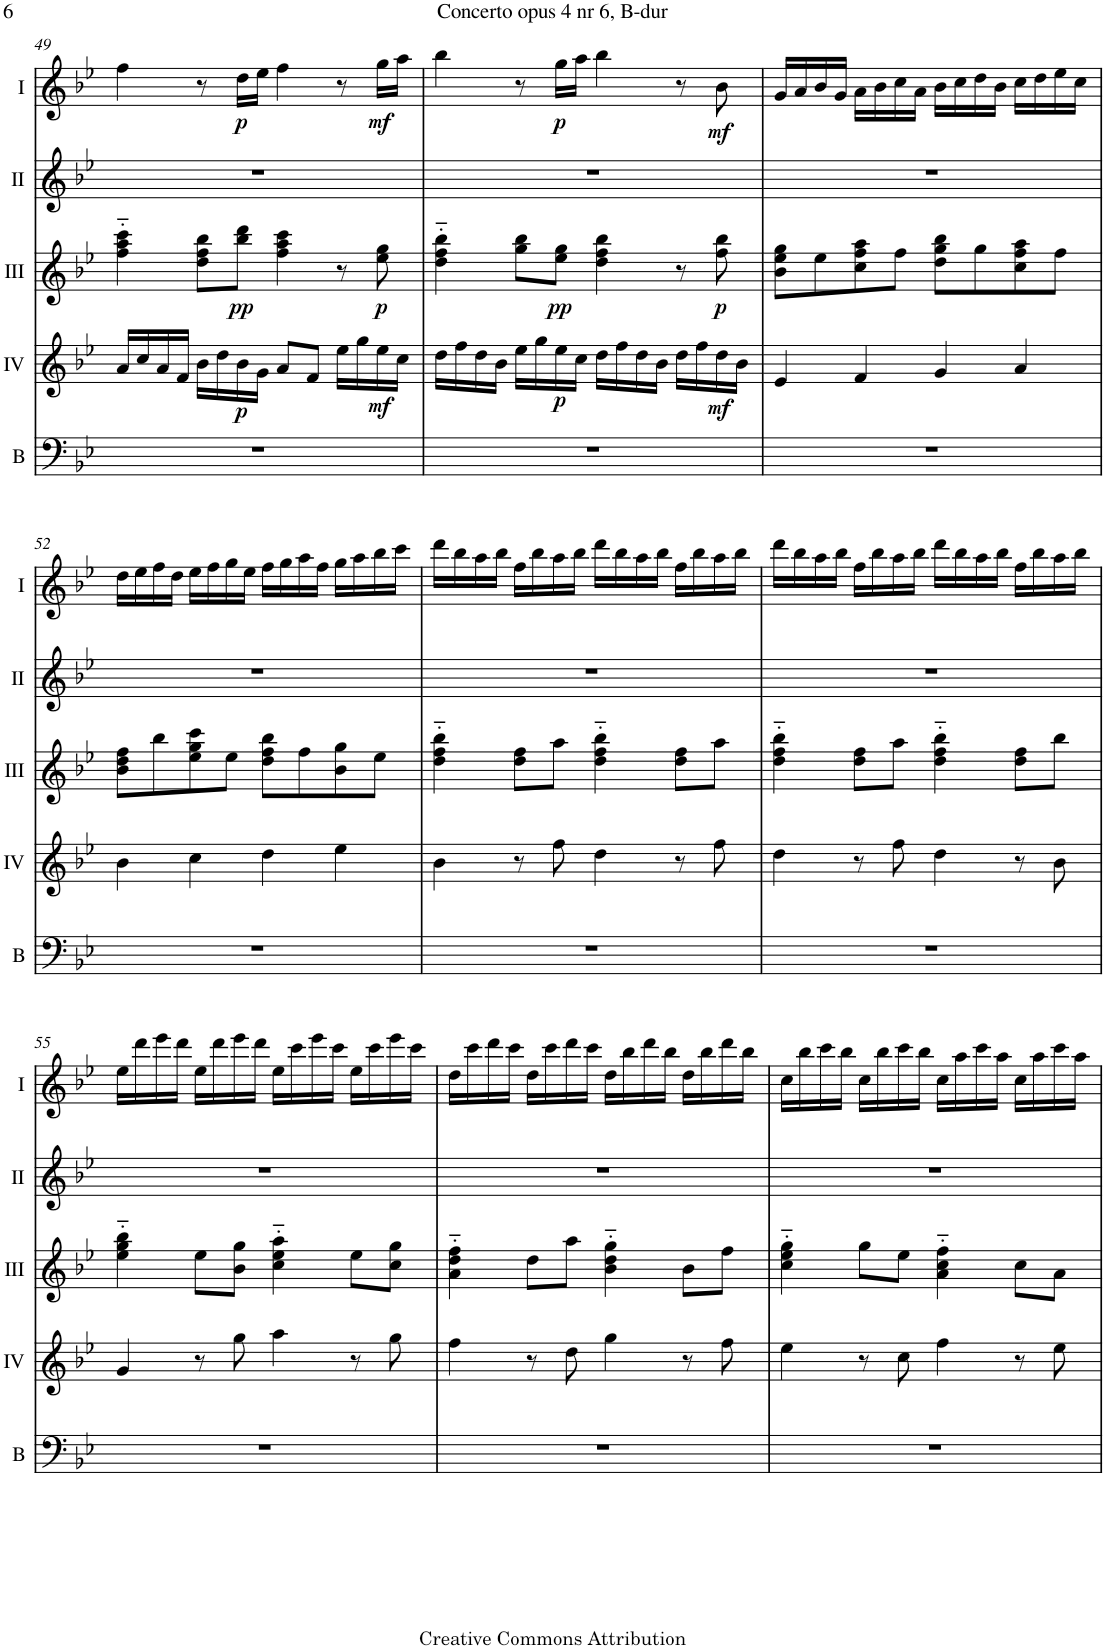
**kern	**kern	**dynam	**kern	**dynam	**kern	**kern	**dynam
*part5	*part4	*part4	*part3	*part3	*part2	*part1	*part1
*staff5	*staff4	*staff4	*staff3	*staff3	*staff2	*staff1	*staff1
*I"Bass	*I"Acc. 4	*	*I"Acc. 3	*	*I"Acc. 2	*I"Acc. 1	*
*I'B	*	*	*	*	*	*	*
!!LO:PB:g=z
*clefF4	*clefG2	*	*clefG2	*	*clefG2	*clefG2	*
*Trd7c12	*Trd7c12	*	*	*	*	*	*
*k[b-e-]	*k[b-e-]	*	*k[b-e-]	*	*k[b-e-]	*k[b-e-]	*
*M4/4	*M4/4	*	*M4/4	*	*M4/4	*M4/4	*
*met(c)	*met(c)	*	*met(c)	*	*met(c)	*met(c)	*
=49	=49	=49	=49	=49	=49	=49	=49
1r	16a/LL	.	4f\'~ 4a\'~ 4cc\'~	.	1r	4ff\	.
.	16cc/	.	.	.	.	.	.
.	16a/	.	.	.	.	.	.
.	16f/JJ	.	.	.	.	.	.
.	16b-\LL	.	8d\ 8f\ 8b-\L	.	.	8r	.
.	16dd\	.	.	.	.	.	.
!	!	!LO:DY:b	!	!LO:DY:b	!	!	!LO:DY:b
.	16b-\	p	8b-\ 8dd\J	pp	.	16dd\LL	p
.	16g\JJ	.	.	.	.	16ee-\JJ	.
.	8a/L	.	4f\ 4a\ 4cc\	.	.	4ff\	.
.	8f/J	.	.	.	.	.	.
.	16ee-\LL	.	8r	.	.	8r	.
.	16gg\	.	.	.	.	.	.
!	!	!LO:DY:b	!	!LO:DY:b	!	!	!LO:DY:b
.	16ee-\	mf	8e-\ 8g\	p	.	16gg\LL	mf
.	16cc\JJ	.	.	.	.	16aa\JJ	.
=50	=50	=50	=50	=50	=50	=50	=50
1r	16dd\LL	.	4d\'~ 4f\'~ 4b-\'~	.	1r	4bb-\	.
.	16ff\	.	.	.	.	.	.
.	16dd\	.	.	.	.	.	.
.	16b-\JJ	.	.	.	.	.	.
.	16ee-\LL	.	8g\ 8b-\L	.	.	8r	.
.	16gg\	.	.	.	.	.	.
!	!	!LO:DY:b	!	!LO:DY:b	!	!	!LO:DY:b
.	16ee-\	p	8e-\ 8g\J	pp	.	16gg\LL	p
.	16cc\JJ	.	.	.	.	16aa\JJ	.
.	16dd\LL	.	4d\ 4f\ 4b-\	.	.	4bb-\	.
.	16ff\	.	.	.	.	.	.
.	16dd\	.	.	.	.	.	.
.	16b-\JJ	.	.	.	.	.	.
.	16dd\LL	.	8r	.	.	8r	.
.	16ff\	.	.	.	.	.	.
!	!	!LO:DY:b	!	!LO:DY:b	!	!	!LO:DY:b
.	16dd\	mf	8f\ 8b-\	p	.	8b-\	mf
.	16b-\JJ	.	.	.	.	.	.
=51	=51	=51	=51	=51	=51	=51	=51
1r	4e-/	.	8B-\ 8e-\ 8g\L	.	1r	16g/LL	.
.	.	.	.	.	.	16a/	.
.	.	.	8e-\	.	.	16b-/	.
.	.	.	.	.	.	16g/JJ	.
.	4f/	.	8c\ 8f\ 8a\	.	.	16a\LL	.
.	.	.	.	.	.	16b-\	.
.	.	.	8f\J	.	.	16cc\	.
.	.	.	.	.	.	16a\JJ	.
.	4g/	.	8d\ 8g\ 8b-\L	.	.	16b-\LL	.
.	.	.	.	.	.	16cc\	.
.	.	.	8g\	.	.	16dd\	.
.	.	.	.	.	.	16b-\JJ	.
.	4a/	.	8c\ 8f\ 8a\	.	.	16cc\LL	.
.	.	.	.	.	.	16dd\	.
.	.	.	8f\J	.	.	16ee-\	.
.	.	.	.	.	.	16cc\JJ	.
!!LO:LB:g=z
=52	=52	=52	=52	=52	=52	=52	=52
1r	4b-\	.	8B-\ 8d\ 8f\L	.	1r	16dd\LL	.
.	.	.	.	.	.	16ee-\	.
.	.	.	8b-\	.	.	16ff\	.
.	.	.	.	.	.	16dd\JJ	.
.	4cc\	.	8e-\ 8g\ 8cc\	.	.	16ee-\LL	.
.	.	.	.	.	.	16ff\	.
.	.	.	8e-\J	.	.	16gg\	.
.	.	.	.	.	.	16ee-\JJ	.
.	4dd\	.	8d\ 8f\ 8b-\L	.	.	16ff\LL	.
.	.	.	.	.	.	16gg\	.
.	.	.	8f\	.	.	16aa\	.
.	.	.	.	.	.	16ff\JJ	.
.	4ee-\	.	8B-\ 8g\	.	.	16gg\LL	.
.	.	.	.	.	.	16aa\	.
.	.	.	8e-\J	.	.	16bb-\	.
.	.	.	.	.	.	16ccc\JJ	.
=53	=53	=53	=53	=53	=53	=53	=53
1r	4b-\	.	4d\'~ 4f\'~ 4b-\'~	.	1r	16ddd\LL	.
.	.	.	.	.	.	16bb-\	.
.	.	.	.	.	.	16aa\	.
.	.	.	.	.	.	16bb-\JJ	.
.	8r	.	8d\ 8f\L	.	.	16ff\LL	.
.	.	.	.	.	.	16bb-\	.
.	8ff\	.	8a\J	.	.	16aa\	.
.	.	.	.	.	.	16bb-\JJ	.
.	4dd\	.	4d\'~ 4f\'~ 4b-\'~	.	.	16ddd\LL	.
.	.	.	.	.	.	16bb-\	.
.	.	.	.	.	.	16aa\	.
.	.	.	.	.	.	16bb-\JJ	.
.	8r	.	8d\ 8f\L	.	.	16ff\LL	.
.	.	.	.	.	.	16bb-\	.
.	8ff\	.	8a\J	.	.	16aa\	.
.	.	.	.	.	.	16bb-\JJ	.
=54	=54	=54	=54	=54	=54	=54	=54
1r	4dd\	.	4d\'~ 4f\'~ 4b-\'~	.	1r	16ddd\LL	.
.	.	.	.	.	.	16bb-\	.
.	.	.	.	.	.	16aa\	.
.	.	.	.	.	.	16bb-\JJ	.
.	8r	.	8d\ 8f\L	.	.	16ff\LL	.
.	.	.	.	.	.	16bb-\	.
.	8ff\	.	8a\J	.	.	16aa\	.
.	.	.	.	.	.	16bb-\JJ	.
.	4dd\	.	4d\'~ 4f\'~ 4b-\'~	.	.	16ddd\LL	.
.	.	.	.	.	.	16bb-\	.
.	.	.	.	.	.	16aa\	.
.	.	.	.	.	.	16bb-\JJ	.
.	8r	.	8d\ 8f\L	.	.	16ff\LL	.
.	.	.	.	.	.	16bb-\	.
.	8b-\	.	8b-\J	.	.	16aa\	.
.	.	.	.	.	.	16bb-\JJ	.
!!LO:LB:g=z
=55	=55	=55	=55	=55	=55	=55	=55
1r	4g/	.	4e-\'~ 4g\'~ 4b-\'~	.	1r	16ee-\LL	.
.	.	.	.	.	.	16ddd\	.
.	.	.	.	.	.	16eee-\	.
.	.	.	.	.	.	16ddd\JJ	.
.	8r	.	8e-\L	.	.	16ee-\LL	.
.	.	.	.	.	.	16ddd\	.
.	8gg\	.	8B-\ 8g\J	.	.	16eee-\	.
.	.	.	.	.	.	16ddd\JJ	.
.	4aa\	.	4c\'~ 4e-\'~ 4a\'~	.	.	16ee-\LL	.
.	.	.	.	.	.	16ccc\	.
.	.	.	.	.	.	16eee-\	.
.	.	.	.	.	.	16ccc\JJ	.
.	8r	.	8e-\L	.	.	16ee-\LL	.
.	.	.	.	.	.	16ccc\	.
.	8gg\	.	8c\ 8g\J	.	.	16eee-\	.
.	.	.	.	.	.	16ccc\JJ	.
=56	=56	=56	=56	=56	=56	=56	=56
1r	4ff\	.	4A\'~ 4d\'~ 4f\'~	.	1r	16dd\LL	.
.	.	.	.	.	.	16ccc\	.
.	.	.	.	.	.	16ddd\	.
.	.	.	.	.	.	16ccc\JJ	.
.	8r	.	8d\L	.	.	16dd\LL	.
.	.	.	.	.	.	16ccc\	.
.	8dd\	.	8a\J	.	.	16ddd\	.
.	.	.	.	.	.	16ccc\JJ	.
.	4gg\	.	4B-\'~ 4d\'~ 4g\'~	.	.	16dd\LL	.
.	.	.	.	.	.	16bb-\	.
.	.	.	.	.	.	16ddd\	.
.	.	.	.	.	.	16bb-\JJ	.
.	8r	.	8B-\L	.	.	16dd\LL	.
.	.	.	.	.	.	16bb-\	.
.	8ff\	.	8f\J	.	.	16ddd\	.
.	.	.	.	.	.	16bb-\JJ	.
=57	=57	=57	=57	=57	=57	=57	=57
1r	4ee-\	.	4c\'~ 4e-\'~ 4g\'~	.	1r	16cc\LL	.
.	.	.	.	.	.	16bb-\	.
.	.	.	.	.	.	16ccc\	.
.	.	.	.	.	.	16bb-\JJ	.
.	8r	.	8g\L	.	.	16cc\LL	.
.	.	.	.	.	.	16bb-\	.
.	8cc\	.	8e-\J	.	.	16ccc\	.
.	.	.	.	.	.	16bb-\JJ	.
.	4ff\	.	4A\'~ 4c\'~ 4f\'~	.	.	16cc\LL	.
.	.	.	.	.	.	16aa\	.
.	.	.	.	.	.	16ccc\	.
.	.	.	.	.	.	16aa\JJ	.
.	8r	.	8c\L	.	.	16cc\LL	.
.	.	.	.	.	.	16aa\	.
.	8ee-\	.	8A\J	.	.	16ccc\	.
.	.	.	.	.	.	16aa\JJ	.
=	=	=	=	=	=	=	=
*-	*-	*-	*-	*-	*-	*-	*-
